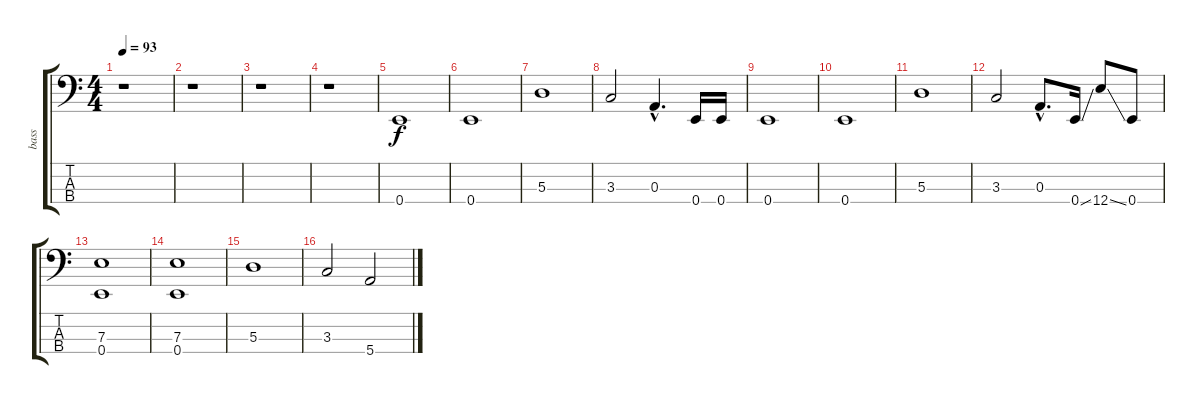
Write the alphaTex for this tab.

\track ("bass" "bass") {instrument electricbassfinger}
\staff {score tabs}
\tuning (G2 D2 A1 E1) {hide}
\ts (4 4)
\tempo 93
\clef f4
\ks c
r.1{dy f instrument electricbassfinger} |
r.1 |
r.1 |
r.1 |
\section ("" "")
0.4.1 |
0.4.1 |
5.3.1 |
3.3.2 0.3{hac}.4{d} 0.4.16 0.4.16 |
0.4.1 |
0.4.1 |
5.3.1 |
3.3.2 0.3{hac}.8{d} 0.4{ss}.16 12.4{ss}.8 0.4.8 |
\section ("" "")
(7.3 0.4).1 |
(7.3 0.4).1 |
5.3.1 |
3.3.2 5.4.2
